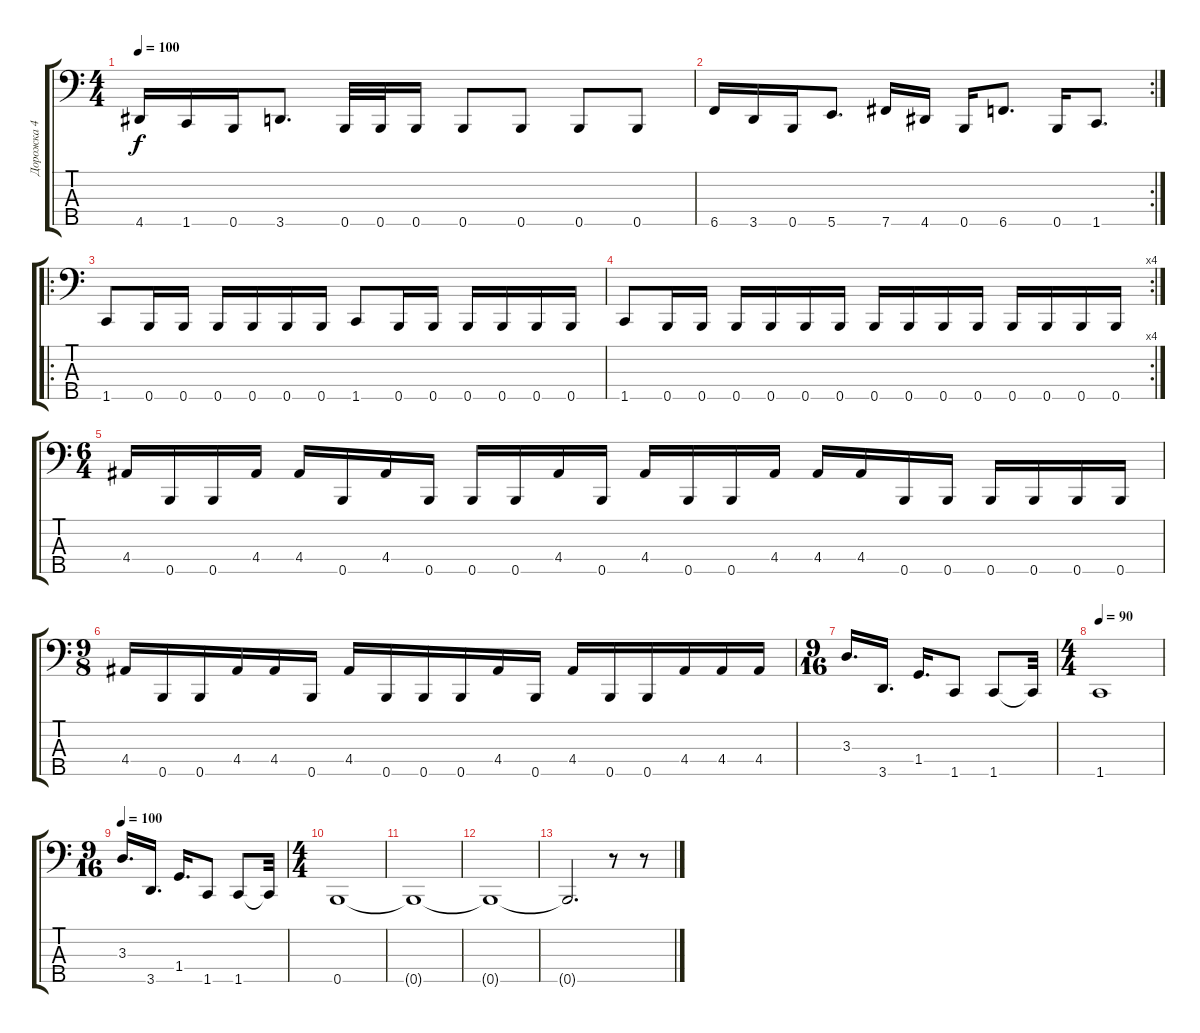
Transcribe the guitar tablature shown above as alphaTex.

\track ("Дорожка 4" "Дорожка 4") {instrument electricbassfinger}
\staff {score tabs}
\tuning (A2 E2 B1 Gb1 B0) {hide}
\ts (4 4)
\tempo 100
\clef f4
\ks c
4.5.16{dy f} 1.5.16 0.5.16 3.5.8{d} 0.5.32 0.5.32 0.5.16 0.5.8 0.5.8 0.5.8 0.5.8 |
\rc 2
6.5.16 3.5.16 0.5.16 5.5.8{d} 7.5.16 4.5.16 0.5.16 6.5.8{d} 0.5.16 1.5.8{d} |
\ro
1.5.8 0.5.16 0.5.16 0.5.16 0.5.16 0.5.16 0.5.16 1.5.8 0.5.16 0.5.16 0.5.16 0.5.16 0.5.16 0.5.16 |
\rc 4
1.5.8 0.5.16 0.5.16 0.5.16 0.5.16 0.5.16 0.5.16 0.5.16 0.5.16 0.5.16 0.5.16 0.5.16 0.5.16 0.5.16 0.5.16 |
\ts (6 4)
4.4.16 0.5.16 0.5.16 4.4.16 4.4.16 0.5.16 4.4.16 0.5.16 0.5.16 0.5.16 4.4.16 0.5.16 4.4.16 0.5.16 0.5.16 4.4.16 4.4.16 4.4.16 0.5.16 0.5.16 0.5.16 0.5.16 0.5.16 0.5.16 |
\ts (9 8)
4.4.16 0.5.16 0.5.16 4.4.16 4.4.16 0.5.16 4.4.16 0.5.16 0.5.16 0.5.16 4.4.16 0.5.16 4.4.16 0.5.16 0.5.16 4.4.16 4.4.16 4.4.16 |
\ts (9 16)
3.3.16{d} 3.5.16{d} 1.4.16{d} 1.5.8 1.5.8 1.5{t}.32 |
\ts (4 4)
\tempo 90
1.5.1 |
\ts (9 16)
\tempo 100
3.3.16{d} 3.5.16{d} 1.4.16{d} 1.5.8 1.5.8 1.5{t}.32 |
\ts (4 4)
0.5.1 |
0.5{t}.1 |
0.5{t}.1 |
0.5{t}.2{d} r.8 r.8
